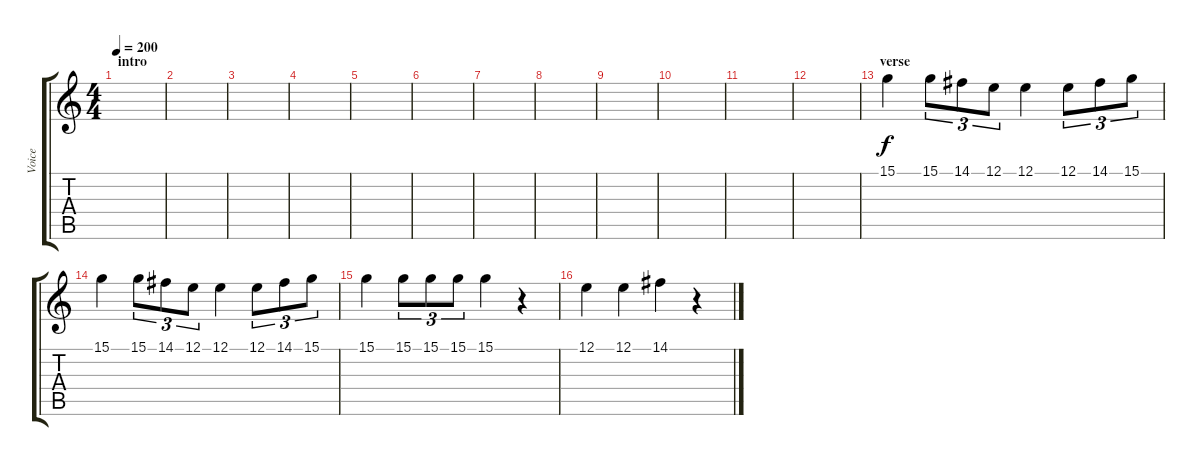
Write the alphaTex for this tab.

\track ("Voice" "Voice") {instrument choiraahs}
\staff {score tabs}
\tuning (E4 B3 G3 D3 A2 E2) {hide}
\ts (4 4)
\section ("" "intro")
\tempo 200
\clef g2
\ks c
|
|
|
|
|
|
|
|
|
|
|
|
\section ("" "verse")
15.1.4 15.1.8{tu (3 2)} 14.1.8{tu (3 2)} 12.1.8{tu (3 2)} 12.1.4 12.1.8{tu (3 2)} 14.1.8{tu (3 2)} 15.1.8{tu (3 2)} |
15.1.4 15.1.8{tu (3 2)} 14.1.8{tu (3 2)} 12.1.8{tu (3 2)} 12.1.4 12.1.8{tu (3 2)} 14.1.8{tu (3 2)} 15.1.8{tu (3 2)} |
15.1.4 15.1.8{tu (3 2)} 15.1.8{tu (3 2)} 15.1.8{tu (3 2)} 15.1.4 r.4 |
12.1.4 12.1.4 14.1.4 r.4
